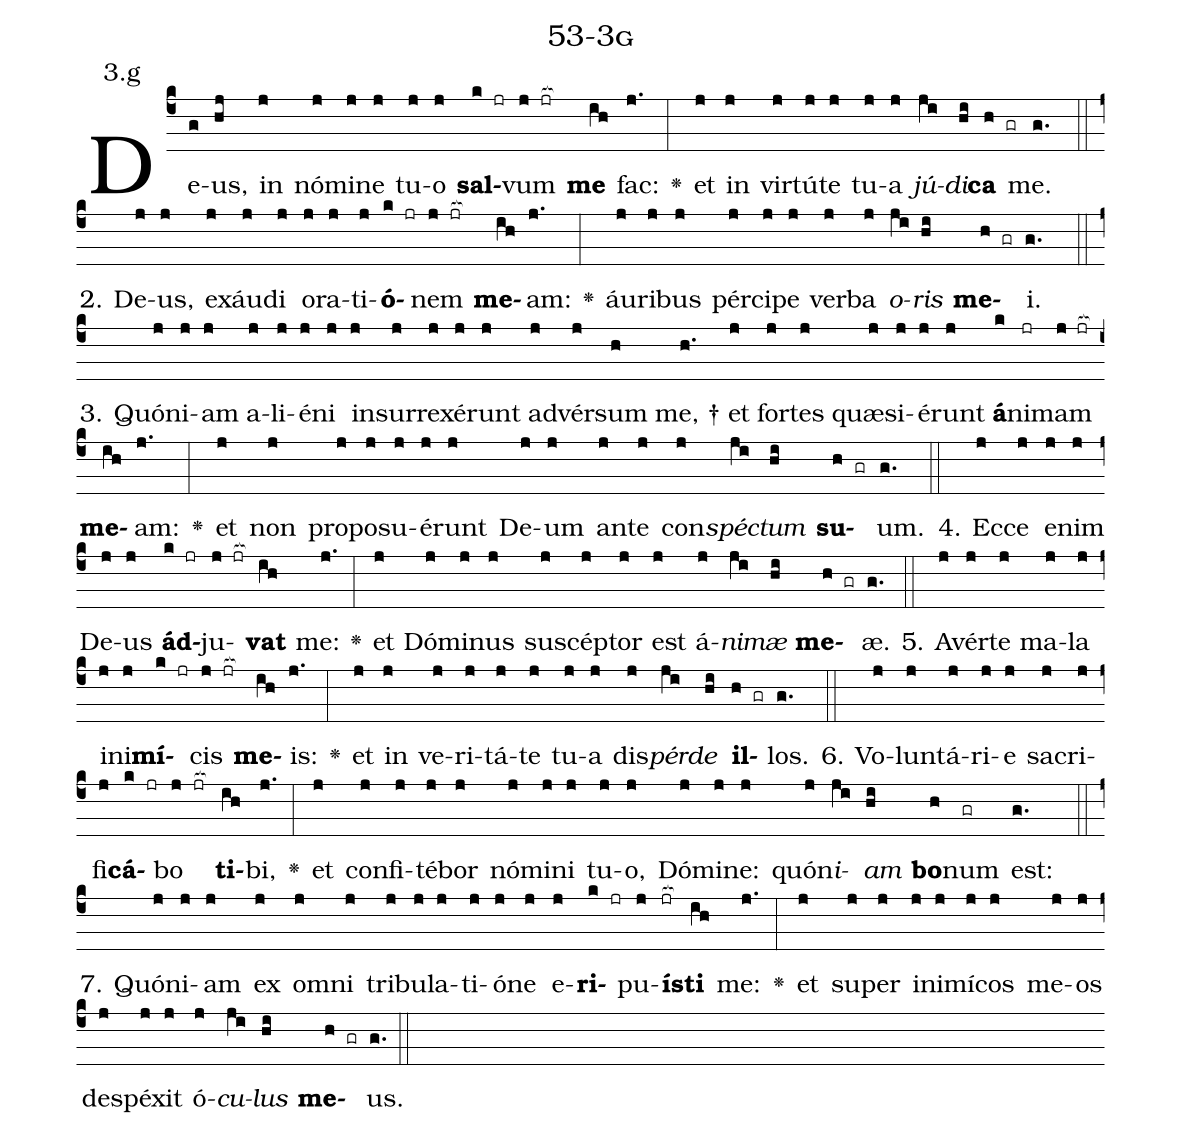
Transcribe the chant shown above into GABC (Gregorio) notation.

name: 53-3g;
annotation: 3.g;
%%
(c4)De(g)us,(hj) in(j) nó(j)mi(j)ne(j) tu(j)o(j) <b>sal</b>(k jr)vum(j jr[ocb:1{]) <b>me</b>(ih[ocb:0}]) fac:(j.) <v>\greheightstar</v>(:) et(j) in(j) vir(j)tú(j)te(j) tu(j)a(j) <i>jú</i>(ji)<i>di</i>(hi)<b>ca</b>(h gr) me.(g.) (::)
2. De(j)us,(j) ex(j)áu(j)di(j) o(j)ra(j)ti(j)<b>ó</b>(k jr)nem(j jr[ocb:1{]) <b>me</b>(ih[ocb:0}])am:(j.) <v>\greheightstar</v>(:) áu(j)ri(j)bus(j) pér(j)ci(j)pe(j) ver(j)ba(j) <i>o</i>(ji)<i>ris</i>(hi) <b>me</b>(h gr)i.(g.) (::)
3. Quón(j)i(j)am(j) a(j)li(j)é(j)ni(j) in(j)sur(j)re(j)xé(j)runt(j) ad(j)vér(j)sum(h) me, †(h.) et(j) for(j)tes(j) quæ(j)si(j)é(j)runt(j) <b>á</b>(k)ni(jr)mam(j jr[ocb:1{]) <b>me</b>(ih[ocb:0}])am:(j.) <v>\greheightstar</v>(:) et(j) non(j) pro(j)po(j)su(j)é(j)runt(j) De(j)um(j) an(j)te(j) con(j)<i>spéc</i>(ji)<i>tum</i>(hi) <b>su</b>(h gr)um.(g.) (::)
4. Ec(j)ce(j) e(j)nim(j) De(j)us(j) <b>ád</b>(k jr)ju(j jr[ocb:1{])<b>vat</b>(ih[ocb:0}]) me:(j.) <v>\greheightstar</v>(:) et(j) Dó(j)mi(j)nus(j) su(j)scép(j)tor(j) est(j) á(j)<i>ni</i>(ji)<i>mæ</i>(hi) <b>me</b>(h gr)æ.(g.) (::)
5. A(j)vér(j)te(j) ma(j)la(j) in(j)i(j)<b>mí</b>(k jr)cis(j jr[ocb:1{]) <b>me</b>(ih[ocb:0}])is:(j.) <v>\greheightstar</v>(:) et(j) in(j) ve(j)ri(j)tá(j)te(j) tu(j)a(j) dis(j)<i>pér</i>(ji)<i>de</i>(hi) <b>il</b>(h gr)los.(g.) (::)
6. Vo(j)lun(j)tá(j)ri(j)e(j) sa(j)cri(j)fi(j)<b>cá</b>(k jr)bo(j jr[ocb:1{]) <b>ti</b>(ih[ocb:0}])bi,(j.) <v>\greheightstar</v>(:) et(j) con(j)fi(j)té(j)bor(j) nó(j)mi(j)ni(j) tu(j)o,(j) Dó(j)mi(j)ne:(j) quón(j)<i>i</i>(ji)<i>am</i>(hi) <b>bo</b>(h)num(gr) est:(g.) (::)
7. Quón(j)i(j)am(j) ex(j) om(j)ni(j) tri(j)bu(j)la(j)ti(j)ó(j)ne(j) e(j)<b>ri</b>(k jr)pu(j)<b>ís</b>(jr[ocb:1{])<b>ti</b>(ih[ocb:0}]) me:(j.) <v>\greheightstar</v>(:) et(j) su(j)per(j) in(j)i(j)mí(j)cos(j) me(j)os(j) de(j)spé(j)xit(j) ó(j)<i>cu</i>(ji)<i>lus</i>(hi) <b>me</b>(h gr)us.(g.) (::)
